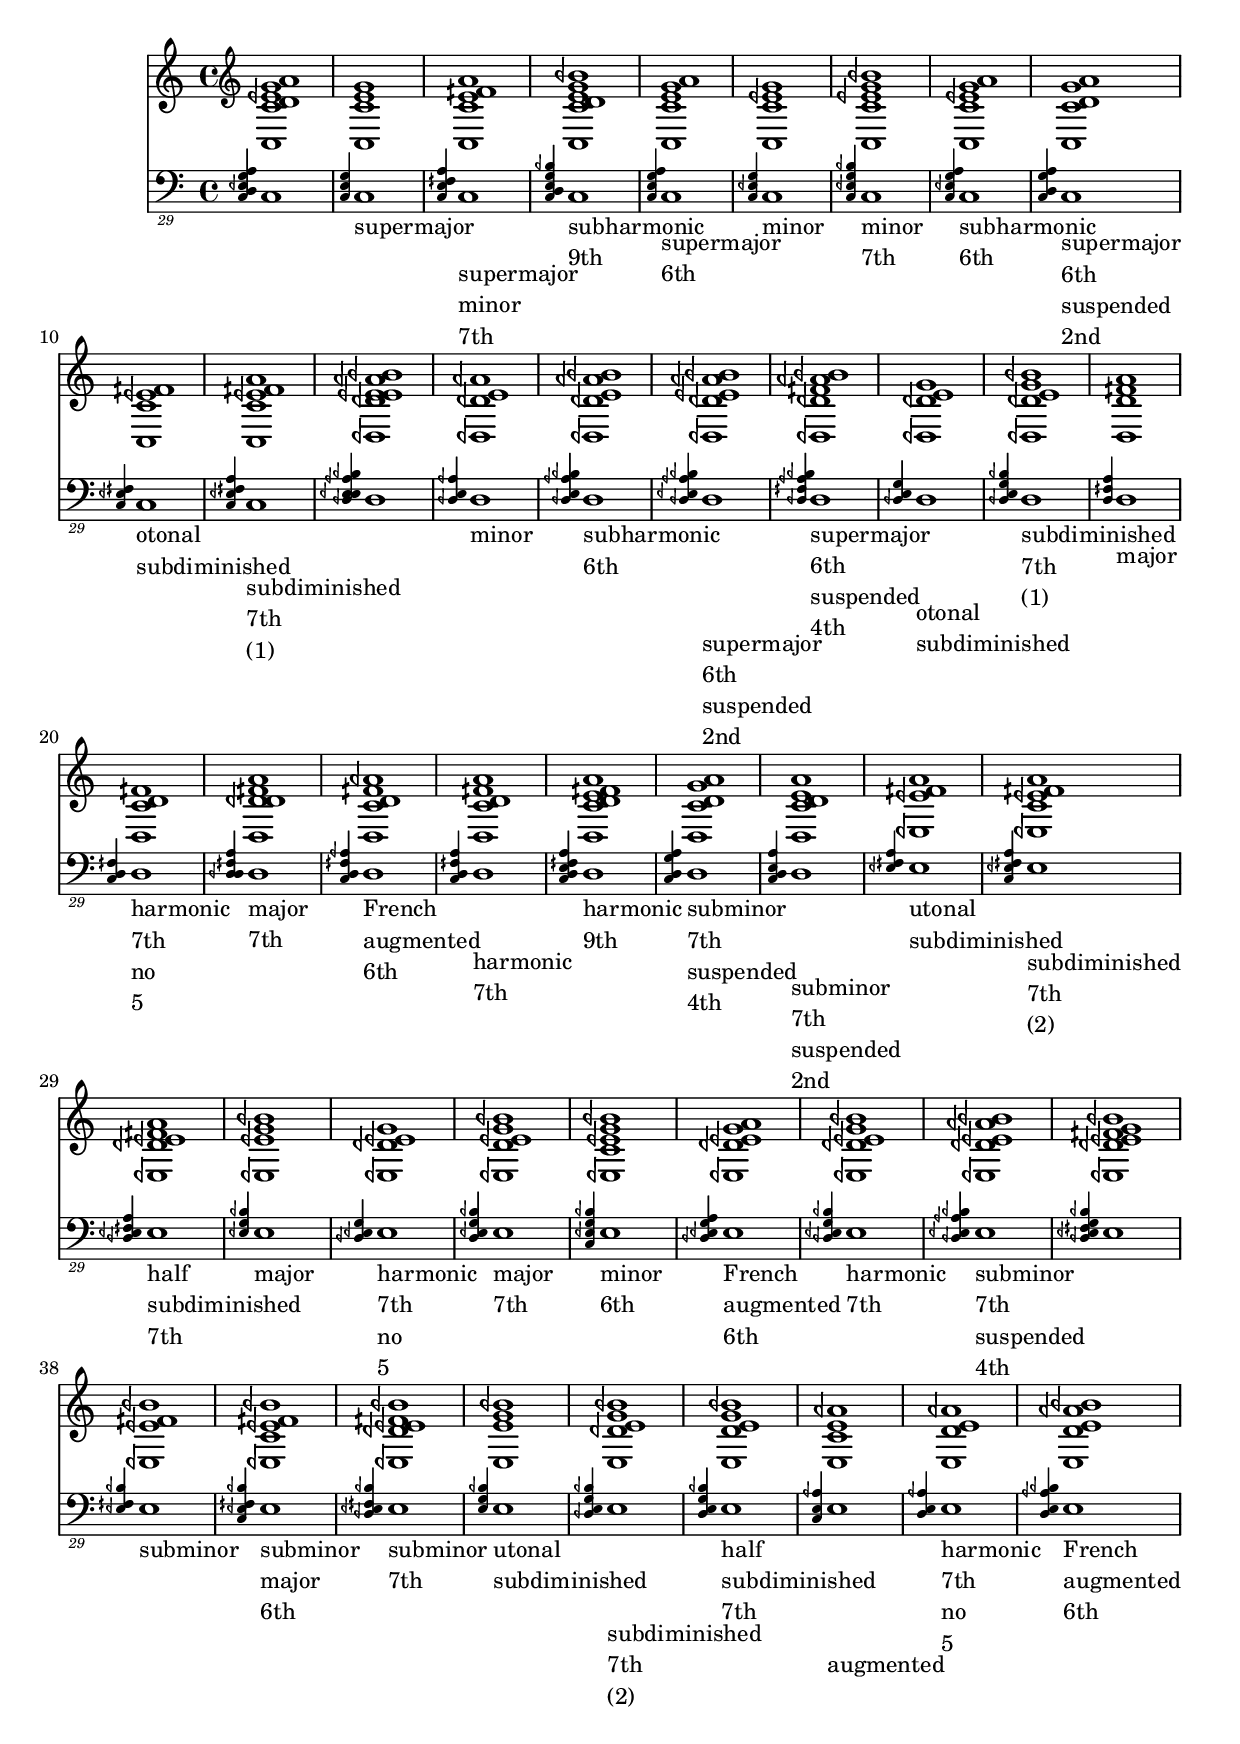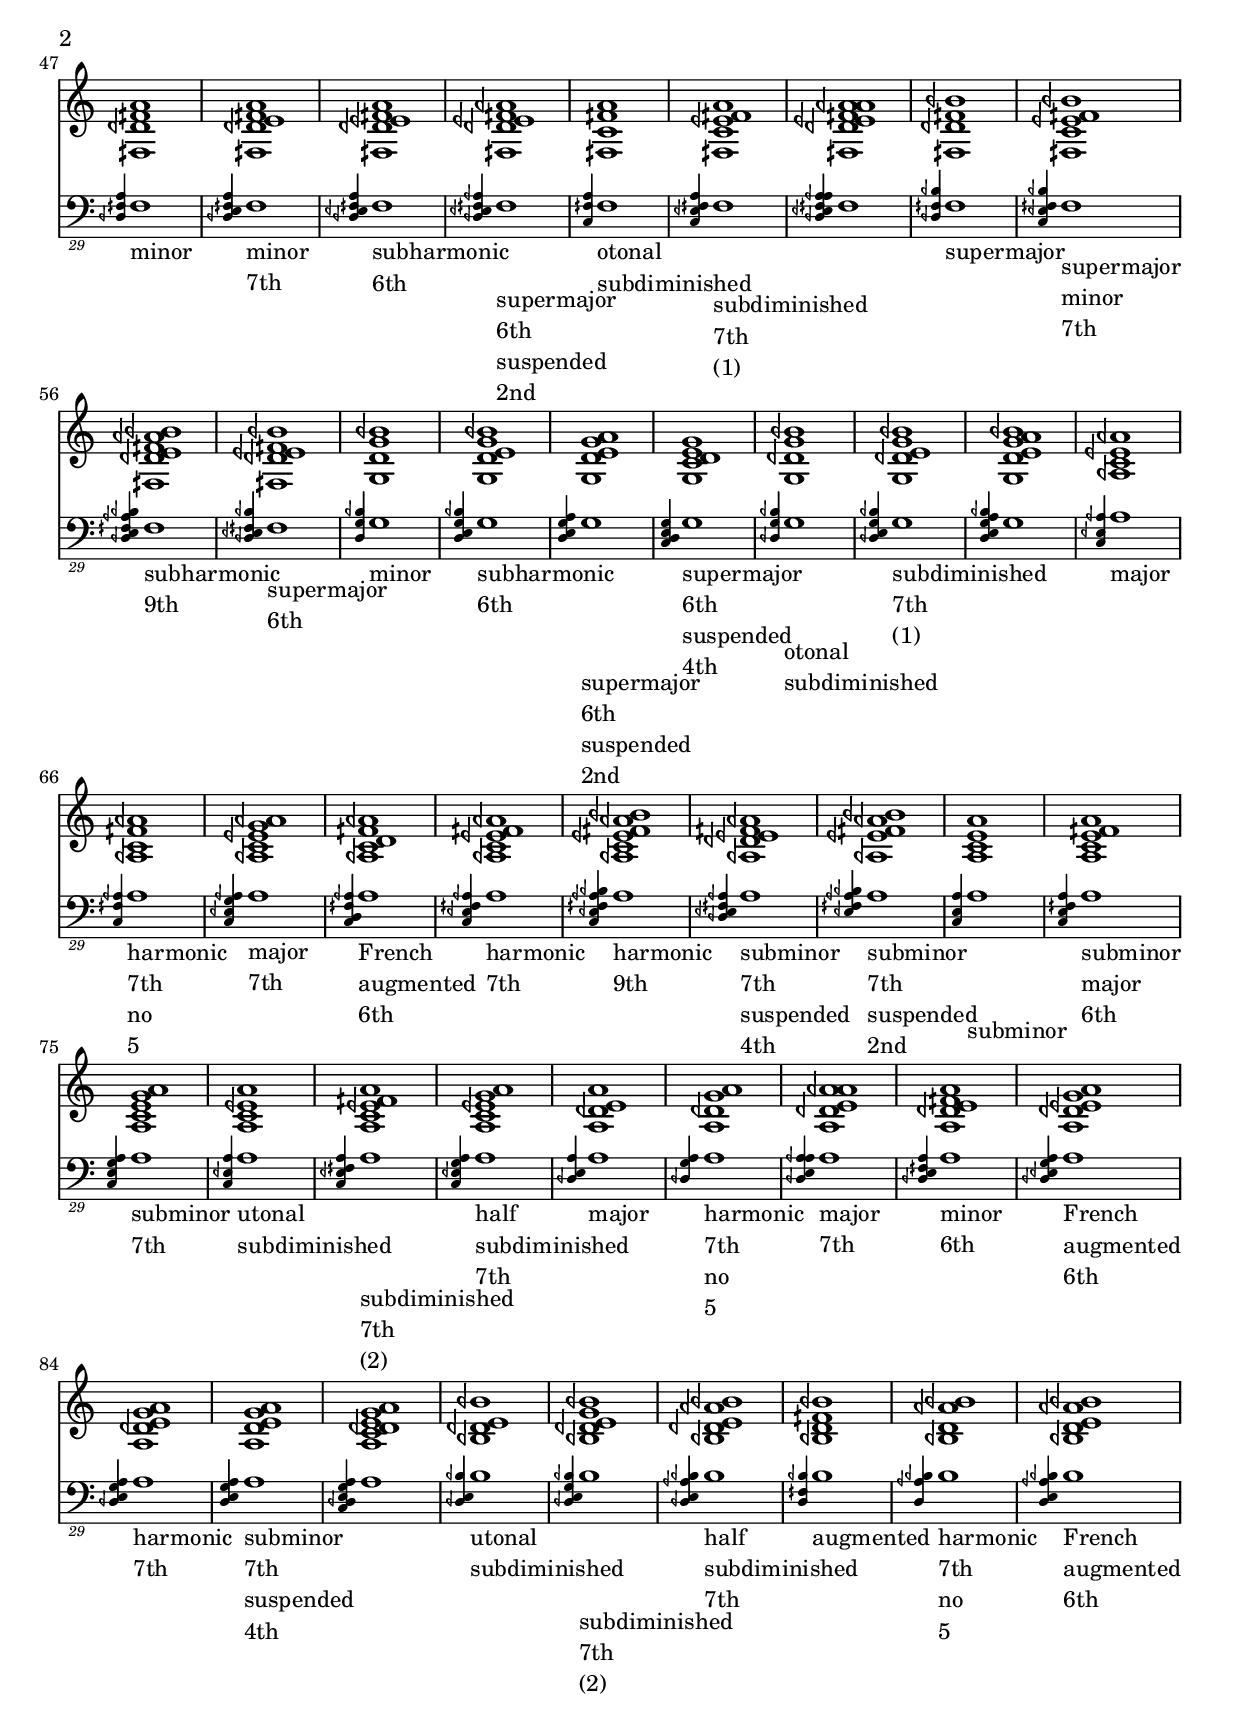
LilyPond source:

%%% created by Strasheela at 16:25, 23-6-2008

\version "2.10.0"

\layout {
    \context {
      \Score
      \override SpacingSpanner
                #'base-shortest-duration = #(ly:make-moment 1 32)
    }
  }
% \paper {
% }
% \layout {  
% }

% Define 22 ET pitches simply as 1/6 tone alterations...
#(define-public Comma 1/6)
#(define-public SharpMinusComma 1/3)
#(define-public Sharp 1/2)


% Define pitch names: C = c, C/ = cu (comma up), C#\ = cscd (c sharp, comma down),  C# = cs, C\ = ccd, Cb/ = cfcu, Cb = cf

etTwentytwoPitchNames = #`(
  (c . ,(ly:make-pitch -1 0 NATURAL))
  (d . ,(ly:make-pitch -1 1 NATURAL))
  (e . ,(ly:make-pitch -1 2 NATURAL))
  (f . ,(ly:make-pitch -1 3 NATURAL))
  (g . ,(ly:make-pitch -1 4 NATURAL))
  (a . ,(ly:make-pitch -1 5 NATURAL))
  (b . ,(ly:make-pitch -1 6 NATURAL))
  
  (ccu . ,(ly:make-pitch -1 0 Comma))
  (dcu . ,(ly:make-pitch -1 1 Comma))
  (ecu . ,(ly:make-pitch -1 2 Comma))
  (fcu . ,(ly:make-pitch -1 3 Comma))
  (gcu . ,(ly:make-pitch -1 4 Comma))
  (acu . ,(ly:make-pitch -1 5 Comma))
  (bcu . ,(ly:make-pitch -1 6 Comma))

  (cscd . ,(ly:make-pitch -1 0 SharpMinusComma))
  (dscd . ,(ly:make-pitch -1 1 SharpMinusComma))
  (escd . ,(ly:make-pitch -1 2 SharpMinusComma))
  (fscd . ,(ly:make-pitch -1 3 SharpMinusComma))
  (gscd . ,(ly:make-pitch -1 4 SharpMinusComma))
  (ascd . ,(ly:make-pitch -1 5 SharpMinusComma))
  (bscd . ,(ly:make-pitch -1 6 SharpMinusComma))

  (cs . ,(ly:make-pitch -1 0 Sharp))
  (ds . ,(ly:make-pitch -1 1 Sharp))
  (es . ,(ly:make-pitch -1 2 Sharp))
  (fs . ,(ly:make-pitch -1 3 Sharp))
  (gs . ,(ly:make-pitch -1 4 Sharp))
  (as . ,(ly:make-pitch -1 5 Sharp))
  (bs . ,(ly:make-pitch -1 6 Sharp))


  (ccd . ,(ly:make-pitch -1 0 (- Comma)))
  (dcd . ,(ly:make-pitch -1 1 (- Comma)))
  (ecd . ,(ly:make-pitch -1 2 (- Comma)))
  (fcd . ,(ly:make-pitch -1 3 (- Comma)))
  (gcd . ,(ly:make-pitch -1 4 (- Comma)))
  (acd . ,(ly:make-pitch -1 5 (- Comma)))
  (bcd . ,(ly:make-pitch -1 6 (- Comma)))
  
  (cfcu . ,(ly:make-pitch -1 0 (- SharpMinusComma)))
  (dfcu . ,(ly:make-pitch -1 1 (- SharpMinusComma)))
  (efcu . ,(ly:make-pitch -1 2 (- SharpMinusComma)))
  (ffcu . ,(ly:make-pitch -1 3 (- SharpMinusComma)))
  (gfcu . ,(ly:make-pitch -1 4 (- SharpMinusComma)))
  (afcu . ,(ly:make-pitch -1 5 (- SharpMinusComma)))
  (bfcu . ,(ly:make-pitch -1 6 (- SharpMinusComma)))

  (cf . ,(ly:make-pitch -1 0 (- Sharp)))
  (df . ,(ly:make-pitch -1 1 (- Sharp)))
  (ef . ,(ly:make-pitch -1 2 (- Sharp)))
  (ff . ,(ly:make-pitch -1 3 (- Sharp)))
  (gf . ,(ly:make-pitch -1 4 (- Sharp)))
  (af . ,(ly:make-pitch -1 5 (- Sharp)))
  (bf . ,(ly:make-pitch -1 6 (- Sharp)))

)

%% set pitch names.
pitchnames = \etTwentytwoPitchNames 
#(ly:parser-set-note-names parser etTwentytwoPitchNames)


% etTwentytwoGlyphs = #'((1 . "accidentals.doublesharp")
%        (1/2 . "accidentals.sharp")
%        (1/3 . "accidentals.sharp.slashslashslash.stem")
%        (1/6 . "accidentals.rightparen")
%        (0 . "accidentals.natural")
%        (-1/6 . "accidentals.leftparen")
%        (-1/3 . "accidentals.flat.slash")
%        (-1/2 . "accidentals.flat")
%        (-1 . "accidentals.flatflat")
%        )

% etTwentytwoGlyphs = #'((1 . "accidentals.doublesharp")
%        (1/2 . "accidentals.sharp")
%        (1/3 . "accidentals.sharp.slashslashslash.stem")
%        (1/6 . "arrowheads.open.11")
%        (0 . "accidentals.natural")
%        (-1/6 . "arrowheads.open.1M1")
%        (-1/3 . "accidentals.flat.slash")
%        (-1/2 . "accidentals.flat")
%        (-1 . "accidentals.flatflat")
%        )

etTwentytwoGlyphs = #'((1 . "accidentals.doublesharp")
       (1/2 . "accidentals.sharp")
       (1/3 . "accidentals.sharp.slashslash.stem")
       (1/6 . "arrowheads.open.01")
       (0 . "accidentals.natural")
       (-1/6 . "arrowheads.open.0M1")
       (-1/3 . "accidentals.mirroredflat")
       (-1/2 . "accidentals.flat")
       (-1 . "accidentals.flatflat")
       )

{ 
\override Score.Accidental #'glyph-name-alist =  \etTwentytwoGlyphs

\override Score.KeySignature #'glyph-name-alist = \etTwentytwoGlyphs

% test
% \relative { c4 ccu cscd cs d dcd dfcu df c }
% }


 
 <<   
 \new Staff { \clef violin  
 {
  
 <c c' d' efcu' g' a'>1 
 <c c' e' g'>1 
 <c c' e' fscd' a'>1 
 <c c' d' e' g' bfcu'>1 
 <c c' e' g' a'>1 
 <c c' efcu' g'>1 
 <c c' efcu' g' bfcu'>1 
 <c c' efcu' g' a'>1 
 <c c' d' g' a'>1 
 <c c' efcu' fscd'>1 
 <c c' efcu' fscd' a'>1 
 <dfcu dfcu' efcu' e' afcu' bfcu'>1 
 <dfcu dfcu' e' afcu'>1 
 <dfcu dfcu' e' afcu' bfcu'>1 
 <dfcu dfcu' efcu' afcu' bfcu'>1 
 <dfcu dfcu' fscd' afcu' bfcu'>1 
 <dfcu dfcu' e' g'>1 
 <dfcu dfcu' e' g' bfcu'>1 
 <d d' fscd' a'>1 
 <d c' d' fscd'>1 
 <d dfcu' d' fscd' a'>1 
 <d c' d' fscd' afcu'>1 
 <d c' d' fscd' a'>1 
 <d c' d' e' fscd' a'>1 
 <d c' d' g' a'>1 
 <d c' d' e' a'>1 
 <efcu efcu' fscd' a'>1 
 <efcu c' efcu' fscd' a'>1 
 <efcu dfcu' efcu' fscd' a'>1 
 <efcu efcu' g' bfcu'>1 
 <efcu dfcu' efcu' g'>1 
 <efcu d' efcu' g' bfcu'>1 
 <efcu c' efcu' g' bfcu'>1 
 <efcu dfcu' efcu' g' a'>1 
 <efcu dfcu' efcu' g' bfcu'>1 
 <efcu dfcu' efcu' afcu' bfcu'>1 
 <efcu dfcu' efcu' fscd' g' bfcu'>1 
 <efcu efcu' fscd' bfcu'>1 
 <efcu c' efcu' fscd' bfcu'>1 
 <efcu dfcu' efcu' fscd' bfcu'>1 
 <e e' g' bfcu'>1 
 <e dfcu' e' g' bfcu'>1 
 <e d' e' g' bfcu'>1 
 <e c' e' afcu'>1 
 <e d' e' afcu'>1 
 <e d' e' afcu' bfcu'>1 
 <fscd dfcu' fscd' a'>1 
 <fscd dfcu' e' fscd' a'>1 
 <fscd dfcu' efcu' fscd' a'>1 
 <fscd dfcu' efcu' fscd' afcu'>1 
 <fscd c' fscd' a'>1 
 <fscd c' efcu' fscd' a'>1 
 <fscd dfcu' efcu' fscd' afcu' a'>1 
 <fscd dfcu' fscd' bfcu'>1 
 <fscd c' efcu' fscd' bfcu'>1 
 <fscd dfcu' e' fscd' afcu' bfcu'>1 
 <fscd dfcu' efcu' fscd' bfcu'>1 
 <g d' g' bfcu'>1 
 <g d' e' g' bfcu'>1 
 <g d' e' g' a'>1 
 <g c' d' e' g'>1 
 <g dfcu' g' bfcu'>1 
 <g dfcu' e' g' bfcu'>1 
 <g d' e' g' a' bfcu'>1 
 <afcu c' efcu' afcu'>1 
 <afcu c' fscd' afcu'>1 
 <afcu c' efcu' g' afcu'>1 
 <afcu c' d' fscd' afcu'>1 
 <afcu c' efcu' fscd' afcu'>1 
 <afcu c' efcu' fscd' afcu' bfcu'>1 
 <afcu dfcu' efcu' fscd' afcu'>1 
 <afcu efcu' fscd' afcu' bfcu'>1 
 <a c' e' a'>1 
 <a c' e' fscd' a'>1 
 <a c' e' g' a'>1 
 <a c' efcu' a'>1 
 <a c' efcu' fscd' a'>1 
 <a c' efcu' g' a'>1 
 <a dfcu' e' a'>1 
 <a dfcu' g' a'>1 
 <a dfcu' e' afcu' a'>1 
 <a dfcu' e' fscd' a'>1 
 <a dfcu' efcu' g' a'>1 
 <a dfcu' e' g' a'>1 
 <a d' e' g' a'>1 
 <a c' dfcu' e' g' a'>1 
 <bfcu dfcu' e' bfcu'>1 
 <bfcu dfcu' e' g' bfcu'>1 
 <bfcu dfcu' e' afcu' bfcu'>1 
 <bfcu d' fscd' bfcu'>1 
 <bfcu d' afcu' bfcu'>1 
 <bfcu d' e' afcu' bfcu'>1 
} } 
 \new Staff { \clef "bass_29"  
 {
  \grace <c,,,, d,,,, efcu,,,, g,,,, a,,,,>4 c,,,,1_\markup{\column { } } \grace <c,,,, e,,,, g,,,,>4 c,,,,1_\markup{\column {supermajor } } \grace <c,,,, e,,,, fscd,,,, a,,,,>4 c,,,,1_\markup{\column {supermajor minor 7th } } \grace <c,,,, d,,,, e,,,, g,,,, bfcu,,,,>4 c,,,,1_\markup{\column {subharmonic 9th } } \grace <c,,,, e,,,, g,,,, a,,,,>4 c,,,,1_\markup{\column {supermajor 6th } } \grace <c,,,, efcu,,,, g,,,,>4 c,,,,1_\markup{\column {minor } } \grace <c,,,, efcu,,,, g,,,, bfcu,,,,>4 c,,,,1_\markup{\column {minor 7th } } \grace <c,,,, efcu,,,, g,,,, a,,,,>4 c,,,,1_\markup{\column {subharmonic 6th } } \grace <c,,,, d,,,, g,,,, a,,,,>4 c,,,,1_\markup{\column {supermajor 6th suspended 2nd } } \grace <c,,,, efcu,,,, fscd,,,,>4 c,,,,1_\markup{\column {otonal subdiminished } } \grace <c,,,, efcu,,,, fscd,,,, a,,,,>4 c,,,,1_\markup{\column {subdiminished 7th (1) } } \grace <dfcu,,,, efcu,,,, e,,,, afcu,,,, bfcu,,,,>4 dfcu,,,,1_\markup{\column { } } \grace <dfcu,,,, e,,,, afcu,,,,>4 dfcu,,,,1_\markup{\column {minor } } \grace <dfcu,,,, e,,,, afcu,,,, bfcu,,,,>4 dfcu,,,,1_\markup{\column {subharmonic 6th } } \grace <dfcu,,,, efcu,,,, afcu,,,, bfcu,,,,>4 dfcu,,,,1_\markup{\column {supermajor 6th suspended 2nd } } \grace <dfcu,,,, fscd,,,, afcu,,,, bfcu,,,,>4 dfcu,,,,1_\markup{\column {supermajor 6th suspended 4th } } \grace <dfcu,,,, e,,,, g,,,,>4 dfcu,,,,1_\markup{\column {otonal subdiminished } } \grace <dfcu,,,, e,,,, g,,,, bfcu,,,,>4 dfcu,,,,1_\markup{\column {subdiminished 7th (1) } } \grace <d,,,, fscd,,,, a,,,,>4 d,,,,1_\markup{\column {major } } \grace <d,,,, fscd,,,, c,,,,>4 d,,,,1_\markup{\column {harmonic 7th no 5 } } \grace <d,,,, fscd,,,, a,,,, dfcu,,,,>4 d,,,,1_\markup{\column {major 7th } } \grace <d,,,, fscd,,,, afcu,,,, c,,,,>4 d,,,,1_\markup{\column {French augmented 6th } } \grace <d,,,, fscd,,,, a,,,, c,,,,>4 d,,,,1_\markup{\column {harmonic 7th } } \grace <d,,,, e,,,, fscd,,,, a,,,, c,,,,>4 d,,,,1_\markup{\column {harmonic 9th } } \grace <d,,,, g,,,, a,,,, c,,,,>4 d,,,,1_\markup{\column {subminor 7th suspended 4th } } \grace <d,,,, e,,,, a,,,, c,,,,>4 d,,,,1_\markup{\column {subminor 7th suspended 2nd } } \grace <efcu,,,, fscd,,,, a,,,,>4 efcu,,,,1_\markup{\column {utonal subdiminished } } \grace <efcu,,,, fscd,,,, a,,,, c,,,,>4 efcu,,,,1_\markup{\column {subdiminished 7th (2) } } \grace <efcu,,,, fscd,,,, a,,,, dfcu,,,,>4 efcu,,,,1_\markup{\column {half subdiminished 7th } } \grace <efcu,,,, g,,,, bfcu,,,,>4 efcu,,,,1_\markup{\column {major } } \grace <efcu,,,, g,,,, dfcu,,,,>4 efcu,,,,1_\markup{\column {harmonic 7th no 5 } } \grace <efcu,,,, g,,,, bfcu,,,, d,,,,>4 efcu,,,,1_\markup{\column {major 7th } } \grace <efcu,,,, g,,,, bfcu,,,, c,,,,>4 efcu,,,,1_\markup{\column {minor 6th } } \grace <efcu,,,, g,,,, a,,,, dfcu,,,,>4 efcu,,,,1_\markup{\column {French augmented 6th } } \grace <efcu,,,, g,,,, bfcu,,,, dfcu,,,,>4 efcu,,,,1_\markup{\column {harmonic 7th } } \grace <efcu,,,, afcu,,,, bfcu,,,, dfcu,,,,>4 efcu,,,,1_\markup{\column {subminor 7th suspended 4th } } \grace <efcu,,,, fscd,,,, g,,,, bfcu,,,, dfcu,,,,>4 efcu,,,,1_\markup{\column { } } \grace <efcu,,,, fscd,,,, bfcu,,,,>4 efcu,,,,1_\markup{\column {subminor } } \grace <efcu,,,, fscd,,,, bfcu,,,, c,,,,>4 efcu,,,,1_\markup{\column {subminor major 6th } } \grace <efcu,,,, fscd,,,, bfcu,,,, dfcu,,,,>4 efcu,,,,1_\markup{\column {subminor 7th } } \grace <e,,,, g,,,, bfcu,,,,>4 e,,,,1_\markup{\column {utonal subdiminished } } \grace <e,,,, g,,,, bfcu,,,, dfcu,,,,>4 e,,,,1_\markup{\column {subdiminished 7th (2) } } \grace <e,,,, g,,,, bfcu,,,, d,,,,>4 e,,,,1_\markup{\column {half subdiminished 7th } } \grace <e,,,, afcu,,,, c,,,,>4 e,,,,1_\markup{\column {augmented } } \grace <e,,,, afcu,,,, d,,,,>4 e,,,,1_\markup{\column {harmonic 7th no 5 } } \grace <e,,,, afcu,,,, bfcu,,,, d,,,,>4 e,,,,1_\markup{\column {French augmented 6th } } \grace <fscd,,,, a,,,, dfcu,,,,>4 fscd,,,,1_\markup{\column {minor } } \grace <fscd,,,, a,,,, dfcu,,,, e,,,,>4 fscd,,,,1_\markup{\column {minor 7th } } \grace <fscd,,,, a,,,, dfcu,,,, efcu,,,,>4 fscd,,,,1_\markup{\column {subharmonic 6th } } \grace <fscd,,,, afcu,,,, dfcu,,,, efcu,,,,>4 fscd,,,,1_\markup{\column {supermajor 6th suspended 2nd } } \grace <fscd,,,, a,,,, c,,,,>4 fscd,,,,1_\markup{\column {otonal subdiminished } } \grace <fscd,,,, a,,,, c,,,, efcu,,,,>4 fscd,,,,1_\markup{\column {subdiminished 7th (1) } } \grace <fscd,,,, afcu,,,, a,,,, dfcu,,,, efcu,,,,>4 fscd,,,,1_\markup{\column { } } \grace <fscd,,,, bfcu,,,, dfcu,,,,>4 fscd,,,,1_\markup{\column {supermajor } } \grace <fscd,,,, bfcu,,,, c,,,, efcu,,,,>4 fscd,,,,1_\markup{\column {supermajor minor 7th } } \grace <fscd,,,, afcu,,,, bfcu,,,, dfcu,,,, e,,,,>4 fscd,,,,1_\markup{\column {subharmonic 9th } } \grace <fscd,,,, bfcu,,,, dfcu,,,, efcu,,,,>4 fscd,,,,1_\markup{\column {supermajor 6th } } \grace <g,,,, bfcu,,,, d,,,,>4 g,,,,1_\markup{\column {minor } } \grace <g,,,, bfcu,,,, d,,,, e,,,,>4 g,,,,1_\markup{\column {subharmonic 6th } } \grace <g,,,, a,,,, d,,,, e,,,,>4 g,,,,1_\markup{\column {supermajor 6th suspended 2nd } } \grace <g,,,, c,,,, d,,,, e,,,,>4 g,,,,1_\markup{\column {supermajor 6th suspended 4th } } \grace <g,,,, bfcu,,,, dfcu,,,,>4 g,,,,1_\markup{\column {otonal subdiminished } } \grace <g,,,, bfcu,,,, dfcu,,,, e,,,,>4 g,,,,1_\markup{\column {subdiminished 7th (1) } } \grace <g,,,, a,,,, bfcu,,,, d,,,, e,,,,>4 g,,,,1_\markup{\column { } } \grace <afcu,,,, c,,,, efcu,,,,>4 afcu,,,,1_\markup{\column {major } } \grace <afcu,,,, c,,,, fscd,,,,>4 afcu,,,,1_\markup{\column {harmonic 7th no 5 } } \grace <afcu,,,, c,,,, efcu,,,, g,,,,>4 afcu,,,,1_\markup{\column {major 7th } } \grace <afcu,,,, c,,,, d,,,, fscd,,,,>4 afcu,,,,1_\markup{\column {French augmented 6th } } \grace <afcu,,,, c,,,, efcu,,,, fscd,,,,>4 afcu,,,,1_\markup{\column {harmonic 7th } } \grace <afcu,,,, bfcu,,,, c,,,, efcu,,,, fscd,,,,>4 afcu,,,,1_\markup{\column {harmonic 9th } } \grace <afcu,,,, dfcu,,,, efcu,,,, fscd,,,,>4 afcu,,,,1_\markup{\column {subminor 7th suspended 4th } } \grace <afcu,,,, bfcu,,,, efcu,,,, fscd,,,,>4 afcu,,,,1_\markup{\column {subminor 7th suspended 2nd } } \grace <a,,,, c,,,, e,,,,>4 a,,,,1_\markup{\column {subminor } } \grace <a,,,, c,,,, e,,,, fscd,,,,>4 a,,,,1_\markup{\column {subminor major 6th } } \grace <a,,,, c,,,, e,,,, g,,,,>4 a,,,,1_\markup{\column {subminor 7th } } \grace <a,,,, c,,,, efcu,,,,>4 a,,,,1_\markup{\column {utonal subdiminished } } \grace <a,,,, c,,,, efcu,,,, fscd,,,,>4 a,,,,1_\markup{\column {subdiminished 7th (2) } } \grace <a,,,, c,,,, efcu,,,, g,,,,>4 a,,,,1_\markup{\column {half subdiminished 7th } } \grace <a,,,, dfcu,,,, e,,,,>4 a,,,,1_\markup{\column {major } } \grace <a,,,, dfcu,,,, g,,,,>4 a,,,,1_\markup{\column {harmonic 7th no 5 } } \grace <a,,,, dfcu,,,, e,,,, afcu,,,,>4 a,,,,1_\markup{\column {major 7th } } \grace <a,,,, dfcu,,,, e,,,, fscd,,,,>4 a,,,,1_\markup{\column {minor 6th } } \grace <a,,,, dfcu,,,, efcu,,,, g,,,,>4 a,,,,1_\markup{\column {French augmented 6th } } \grace <a,,,, dfcu,,,, e,,,, g,,,,>4 a,,,,1_\markup{\column {harmonic 7th } } \grace <a,,,, d,,,, e,,,, g,,,,>4 a,,,,1_\markup{\column {subminor 7th suspended 4th } } \grace <a,,,, c,,,, dfcu,,,, e,,,, g,,,,>4 a,,,,1_\markup{\column { } } \grace <bfcu,,,, dfcu,,,, e,,,,>4 bfcu,,,,1_\markup{\column {utonal subdiminished } } \grace <bfcu,,,, dfcu,,,, e,,,, g,,,,>4 bfcu,,,,1_\markup{\column {subdiminished 7th (2) } } \grace <bfcu,,,, dfcu,,,, e,,,, afcu,,,,>4 bfcu,,,,1_\markup{\column {half subdiminished 7th } } \grace <bfcu,,,, d,,,, fscd,,,,>4 bfcu,,,,1_\markup{\column {augmented } } \grace <bfcu,,,, d,,,, afcu,,,,>4 bfcu,,,,1_\markup{\column {harmonic 7th no 5 } } \grace <bfcu,,,, d,,,, e,,,, afcu,,,,>4 bfcu,,,,1_\markup{\column {French augmented 6th } } 
} } 
>>

}